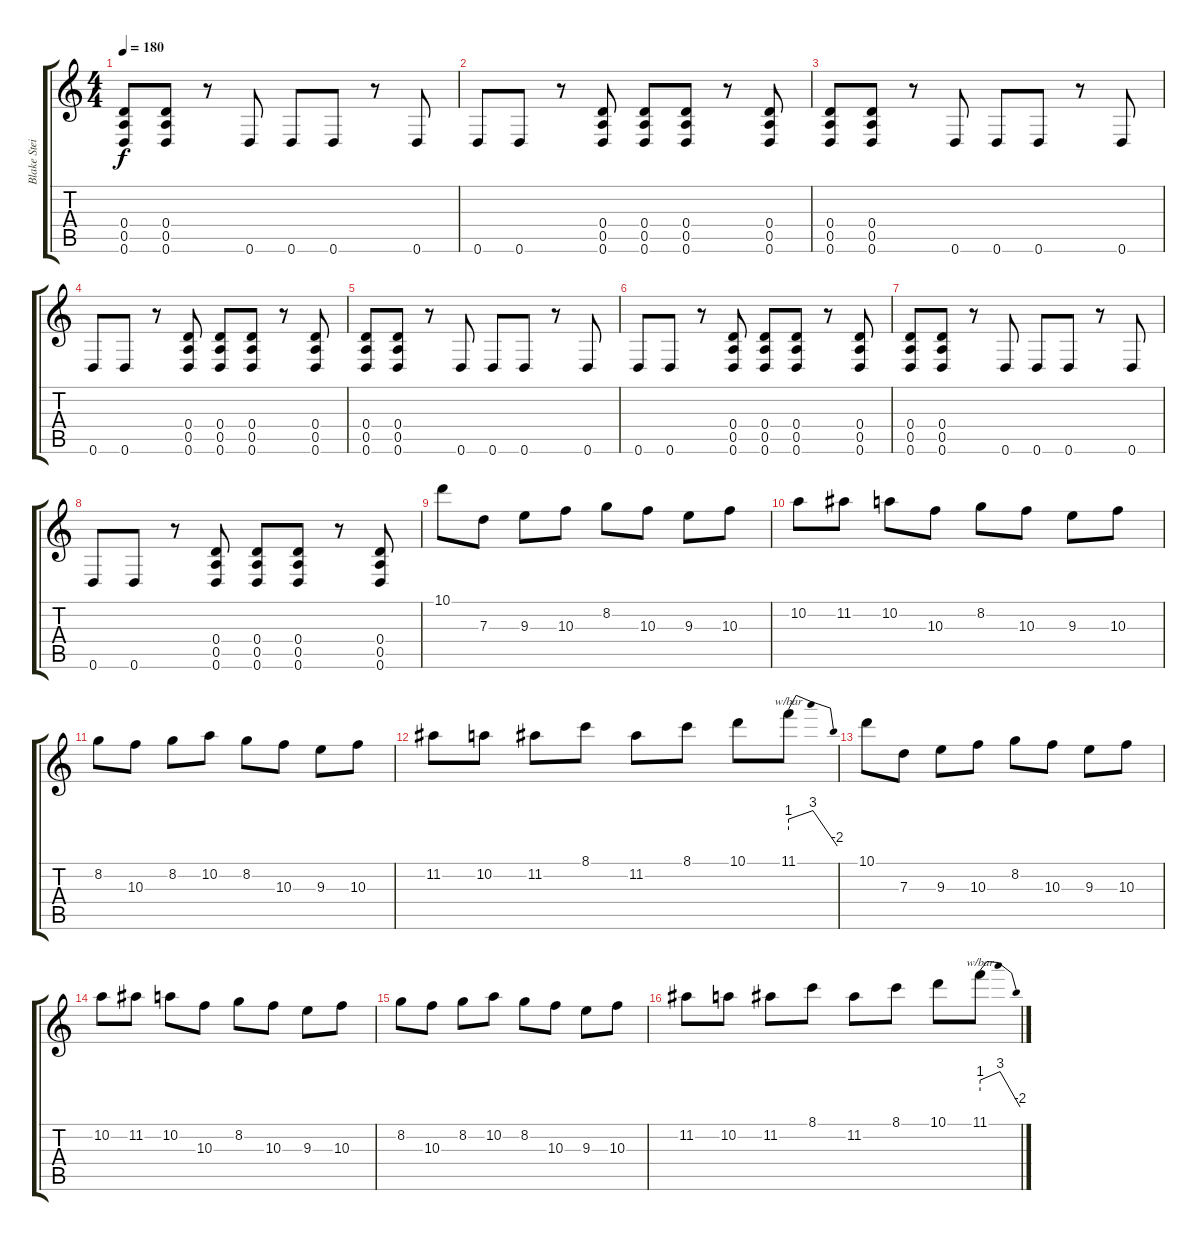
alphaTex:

\track ("Blake Steiner" "Blake Stei") {instrument overdrivenguitar}
\staff {score tabs}
\tuning (E4 B3 G3 D3 A2 D2) {hide}
\ts (4 4)
\tempo 180
\clef g2
\ks c
(0.4 0.5 0.6).8{dy f} (0.4 0.5 0.6).8 r.8 0.6.8 0.6.8 0.6.8 r.8 0.6.8 |
0.6.8 0.6.8 r.8 (0.4 0.5 0.6).8 (0.4 0.5 0.6).8 (0.4 0.5 0.6).8 r.8 (0.4 0.5 0.6).8 |
(0.4 0.5 0.6).8 (0.4 0.5 0.6).8 r.8 0.6.8 0.6.8 0.6.8 r.8 0.6.8 |
0.6.8 0.6.8 r.8 (0.4 0.5 0.6).8 (0.4 0.5 0.6).8 (0.4 0.5 0.6).8 r.8 (0.4 0.5 0.6).8 |
(0.4 0.5 0.6).8 (0.4 0.5 0.6).8 r.8 0.6.8 0.6.8 0.6.8 r.8 0.6.8 |
0.6.8 0.6.8 r.8 (0.4 0.5 0.6).8 (0.4 0.5 0.6).8 (0.4 0.5 0.6).8 r.8 (0.4 0.5 0.6).8 |
(0.4 0.5 0.6).8 (0.4 0.5 0.6).8 r.8 0.6.8 0.6.8 0.6.8 r.8 0.6.8 |
0.6.8 0.6.8 r.8 (0.4 0.5 0.6).8 (0.4 0.5 0.6).8 (0.4 0.5 0.6).8 r.8 (0.4 0.5 0.6).8 |
10.1.8 7.3.8 9.3.8 10.3.8 8.2.8 10.3.8 9.3.8 10.3.8 |
10.2.8 11.2.8 10.2.8 10.3.8 8.2.8 10.3.8 9.3.8 10.3.8 |
8.2.8 10.3.8 8.2.8 10.2.8 8.2.8 10.3.8 9.3.8 10.3.8 |
11.2.8 10.2.8 11.2.8 8.1.8 11.2.8 8.1.8 10.1.8 11.1.8{tbe (dip default 0 4 30 12 60 -8)} |
10.1.8 7.3.8 9.3.8 10.3.8 8.2.8 10.3.8 9.3.8 10.3.8 |
10.2.8 11.2.8 10.2.8 10.3.8 8.2.8 10.3.8 9.3.8 10.3.8 |
8.2.8 10.3.8 8.2.8 10.2.8 8.2.8 10.3.8 9.3.8 10.3.8 |
11.2.8 10.2.8 11.2.8 8.1.8 11.2.8 8.1.8 10.1.8 11.1.8{tbe (dip default 0 4 30 12 60 -8)}
